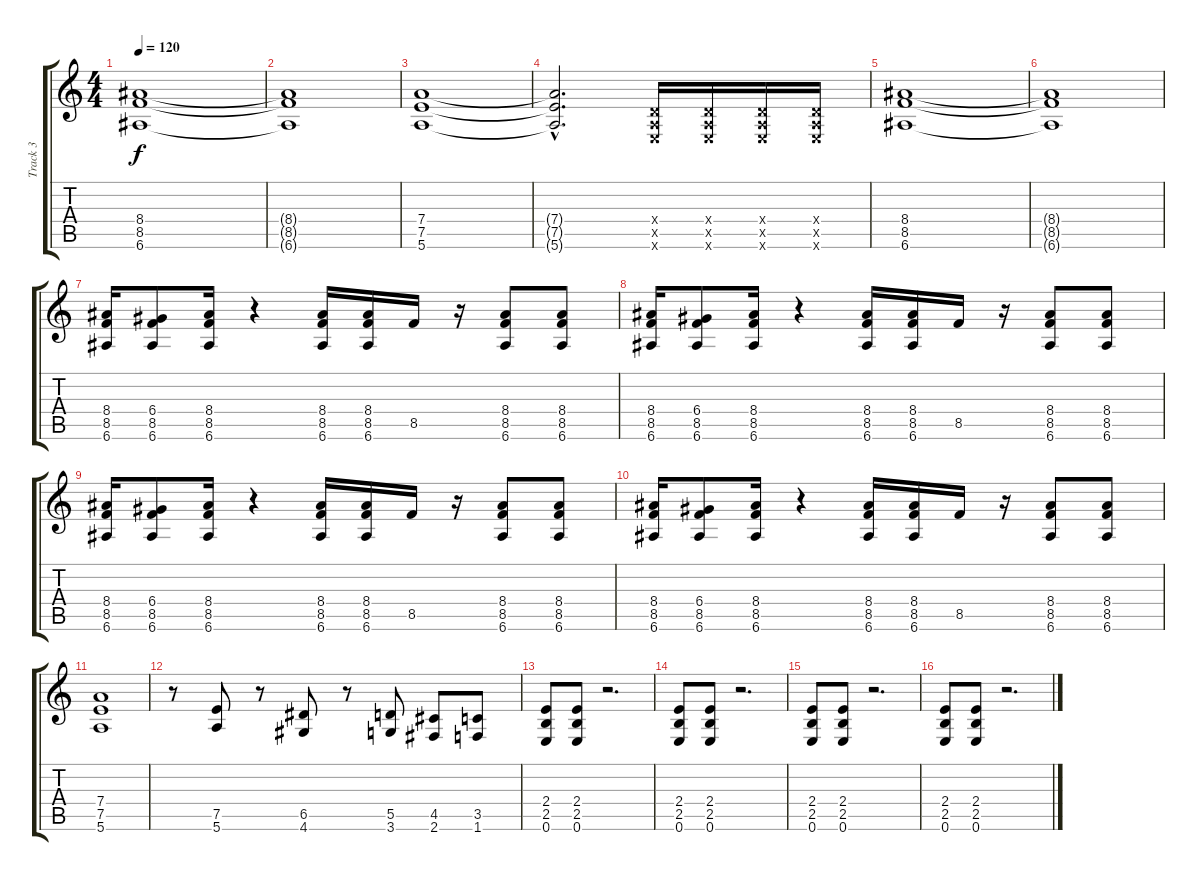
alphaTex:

\track ("Track 3" "Track 3") {instrument distortionguitar}
\staff {score tabs}
\tuning (E4 B3 G3 D3 A2 E2) {hide}
\ts (4 4)
\tempo 120
\clef g2
\ks c
(8.4 8.5 6.6).1{dy f} |
(8.4{t} 8.5{t} 6.6{t}).1 |
(7.4 7.5 5.6).1 |
(7.4{hac t} 7.5{hac t} 5.6{hac t}).2{d} (0.4{x} 0.5{x} 0.6{x}).16 (0.4{x} 0.5{x} 0.6{x}).16 (0.4{x} 0.5{x} 0.6{x}).16 (0.4{x} 0.5{x} 0.6{x}).16 |
(8.4 8.5 6.6).1 |
(8.4{t} 8.5{t} 6.6{t}).1 |
(8.4 8.5 6.6).16 (6.4 8.5 6.6).8 (8.4 8.5 6.6).16 r.4 (8.4 8.5 6.6).16 (8.4 8.5 6.6).16 8.5.16 r.16 (8.4 8.5 6.6).8 (8.4 8.5 6.6).8 |
(8.4 8.5 6.6).16 (6.4 8.5 6.6).8 (8.4 8.5 6.6).16 r.4 (8.4 8.5 6.6).16 (8.4 8.5 6.6).16 8.5.16 r.16 (8.4 8.5 6.6).8 (8.4 8.5 6.6).8 |
(8.4 8.5 6.6).16 (6.4 8.5 6.6).8 (8.4 8.5 6.6).16 r.4 (8.4 8.5 6.6).16 (8.4 8.5 6.6).16 8.5.16 r.16 (8.4 8.5 6.6).8 (8.4 8.5 6.6).8 |
(8.4 8.5 6.6).16 (6.4 8.5 6.6).8 (8.4 8.5 6.6).16 r.4 (8.4 8.5 6.6).16 (8.4 8.5 6.6).16 8.5.16 r.16 (8.4 8.5 6.6).8 (8.4 8.5 6.6).8 |
(7.4 7.5 5.6).1 |
r.8 (7.5 5.6).8 r.8 (6.5 4.6).8 r.8 (5.5 3.6).8 (4.5 2.6).8 (3.5 1.6).8 |
(2.4 2.5 0.6).8 (2.4 2.5 0.6).8 r.2{d} |
(2.4 2.5 0.6).8 (2.4 2.5 0.6).8 r.2{d} |
(2.4 2.5 0.6).8 (2.4 2.5 0.6).8 r.2{d} |
(2.4 2.5 0.6).8 (2.4 2.5 0.6).8 r.2{d}
